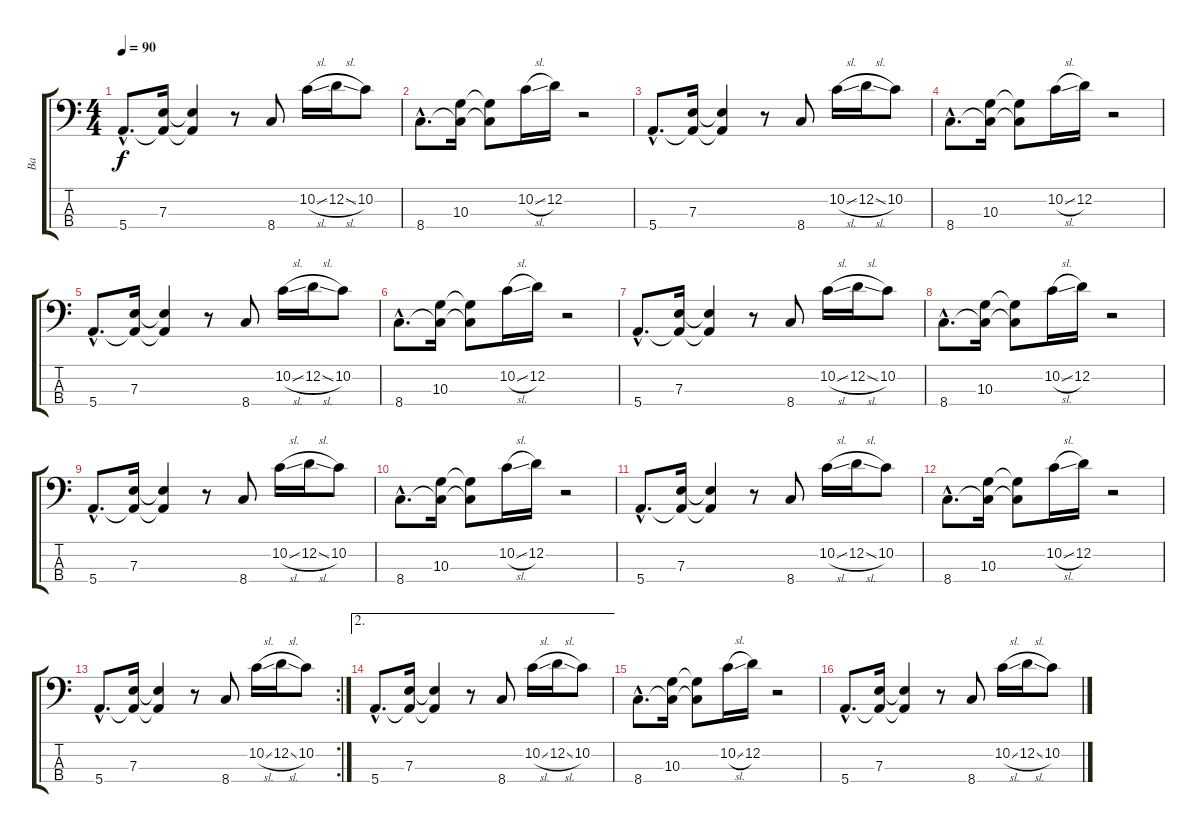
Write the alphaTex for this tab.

\track ("Ba" "Ba") {instrument electricbassfinger}
\staff {score tabs}
\tuning (G2 D2 A1 E1) {hide}
\ts (4 4)
\tempo 90
\clef f4
\ks c
5.4{hac}.8{d dy f} (7.3 5.4{t}).16 (7.3{t} 5.4{t}).4 r.8 8.4.8 10.2{sl}.16 12.2{sl}.16 10.2.8 |
8.4{hac}.8{d} (10.3 8.4{t}).16 (10.3{t} 8.4{t}).8 10.2{sl}.16 12.2.16 r.2 |
5.4{hac}.8{d} (7.3 5.4{t}).16 (7.3{t} 5.4{t}).4 r.8 8.4.8 10.2{sl}.16 12.2{sl}.16 10.2.8 |
8.4{hac}.8{d} (10.3 8.4{t}).16 (10.3{t} 8.4{t}).8 10.2{sl}.16 12.2.16 r.2 |
5.4{hac}.8{d} (7.3 5.4{t}).16 (7.3{t} 5.4{t}).4 r.8 8.4.8 10.2{sl}.16 12.2{sl}.16 10.2.8 |
8.4{hac}.8{d} (10.3 8.4{t}).16 (10.3{t} 8.4{t}).8 10.2{sl}.16 12.2.16 r.2 |
5.4{hac}.8{d} (7.3 5.4{t}).16 (7.3{t} 5.4{t}).4 r.8 8.4.8 10.2{sl}.16 12.2{sl}.16 10.2.8 |
8.4{hac}.8{d} (10.3 8.4{t}).16 (10.3{t} 8.4{t}).8 10.2{sl}.16 12.2.16 r.2 |
5.4{hac}.8{d} (7.3 5.4{t}).16 (7.3{t} 5.4{t}).4 r.8 8.4.8 10.2{sl}.16 12.2{sl}.16 10.2.8 |
8.4{hac}.8{d} (10.3 8.4{t}).16 (10.3{t} 8.4{t}).8 10.2{sl}.16 12.2.16 r.2 |
5.4{hac}.8{d} (7.3 5.4{t}).16 (7.3{t} 5.4{t}).4 r.8 8.4.8 10.2{sl}.16 12.2{sl}.16 10.2.8 |
8.4{hac}.8{d} (10.3 8.4{t}).16 (10.3{t} 8.4{t}).8 10.2{sl}.16 12.2.16 r.2 |
\rc 2
5.4{hac}.8{d} (7.3 5.4{t}).16 (7.3{t} 5.4{t}).4 r.8 8.4.8 10.2{sl}.16 12.2{sl}.16 10.2.8 |
\ae 2
5.4{hac}.8{d} (7.3 5.4{t}).16 (7.3{t} 5.4{t}).4 r.8 8.4.8 10.2{sl}.16 12.2{sl}.16 10.2.8 |
8.4{hac}.8{d} (10.3 8.4{t}).16 (10.3{t} 8.4{t}).8 10.2{sl}.16 12.2.16 r.2 |
5.4{hac}.8{d} (7.3 5.4{t}).16 (7.3{t} 5.4{t}).4 r.8 8.4.8 10.2{sl}.16 12.2{sl}.16 10.2.8
